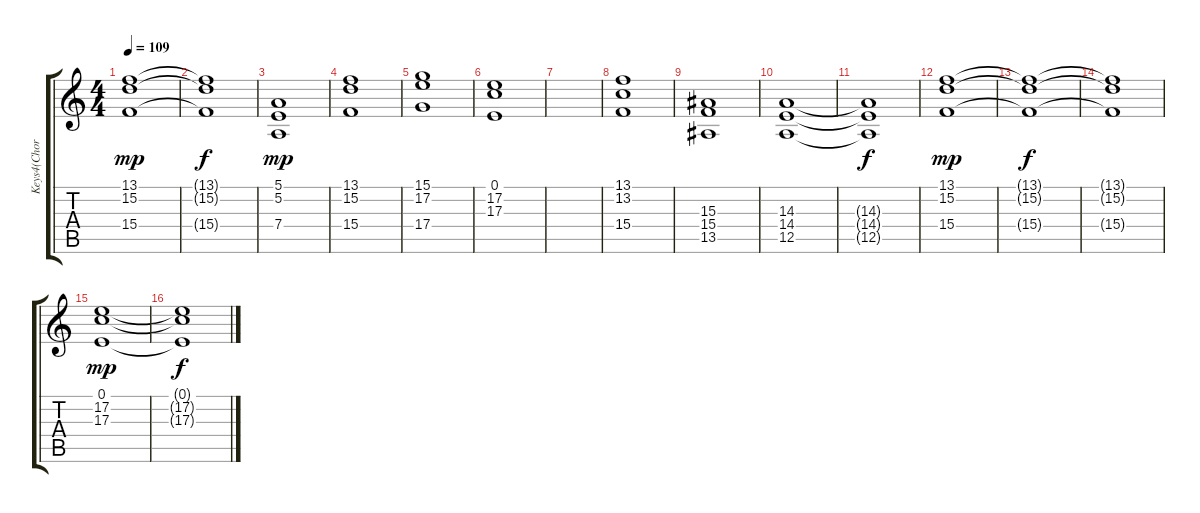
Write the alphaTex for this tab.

\track ("Keys4(Chorus)" "Keys4(Chor") {instrument pad4choir}
\staff {score tabs}
\tuning (E4 B3 G3 D3 A2 E2) {hide}
\ts (4 4)
\tempo 109
\clef g2
\ks c
(13.1 15.2 15.4).1{dy mp} |
(13.1{t} 15.2{t} 15.4{t}).1{dy f} |
(5.1 5.2 7.4).1{dy mp} |
(13.1 15.2 15.4).1 |
(15.1 17.2 17.4).1 |
(0.1 17.2 17.3).1 |
|
(13.1 13.2 15.4).1 |
(15.3 15.4 13.5).1 |
(14.3 14.4 12.5).1 |
(14.3{t} 14.4{t} 12.5{t}).1{dy f} |
(13.1 15.2 15.4).1{dy mp} |
(13.1{t} 15.2{t} 15.4{t}).1{dy f} |
(13.1{t} 15.2{t} 15.4{t}).1 |
(0.1 17.2 17.3).1{dy mp} |
(0.1{t} 17.2{t} 17.3{t}).1{dy f}
